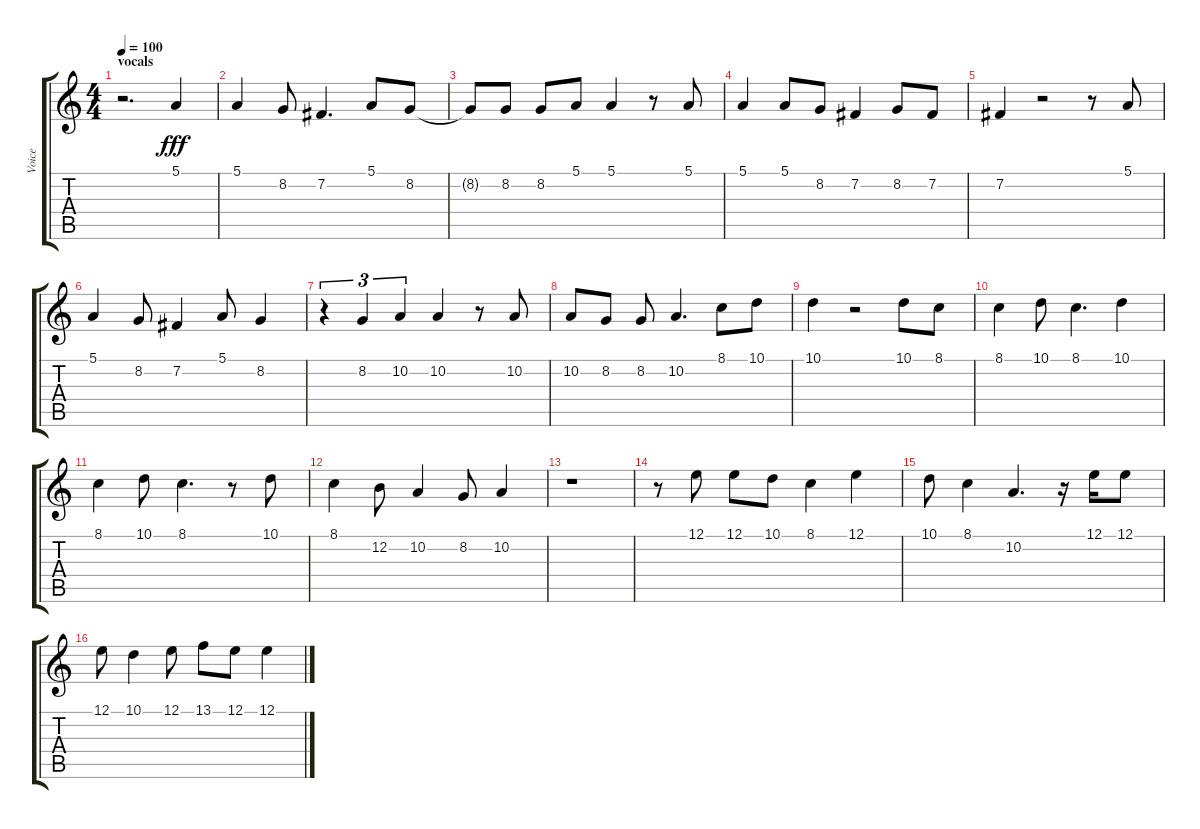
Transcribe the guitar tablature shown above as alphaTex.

\track ("Voice" "Voice") {instrument shakuhachi}
\staff {score tabs}
\tuning (E4 B3 G3 D3 A2 E2) {hide}
\ts (4 4)
\section ("" "vocals")
\tempo 100
\clef g2
\ks c
r.2{d dy fff} 5.1.4 |
5.1.4 8.2.8 7.2.4{d} 5.1.8 8.2.8 |
8.2{t}.8 8.2.8 8.2.8 5.1.8 5.1.4 r.8 5.1.8 |
5.1.4 5.1.8 8.2.8 7.2.4 8.2.8 7.2.8 |
7.2.4 r.2 r.8 5.1.8 |
5.1.4 8.2.8 7.2.4 5.1.8 8.2.4 |
r.4{tu (3 2)} 8.2.4{tu (3 2)} 10.2.4{tu (3 2)} 10.2.4 r.8 10.2.8 |
10.2.8 8.2.8 8.2.8 10.2.4{d} 8.1.8 10.1.8 |
10.1.4 r.2 10.1.8 8.1.8 |
8.1.4 10.1.8 8.1.4{d} 10.1.4 |
8.1.4 10.1.8 8.1.4{d} r.8 10.1.8 |
8.1.4 12.2.8 10.2.4 8.2.8 10.2.4 |
r.1 |
r.8 12.1.8 12.1.8 10.1.8 8.1.4 12.1.4 |
10.1.8 8.1.4 10.2.4{d} r.16 12.1.16 12.1.8 |
12.1.8 10.1.4 12.1.8 13.1.8 12.1.8 12.1.4
